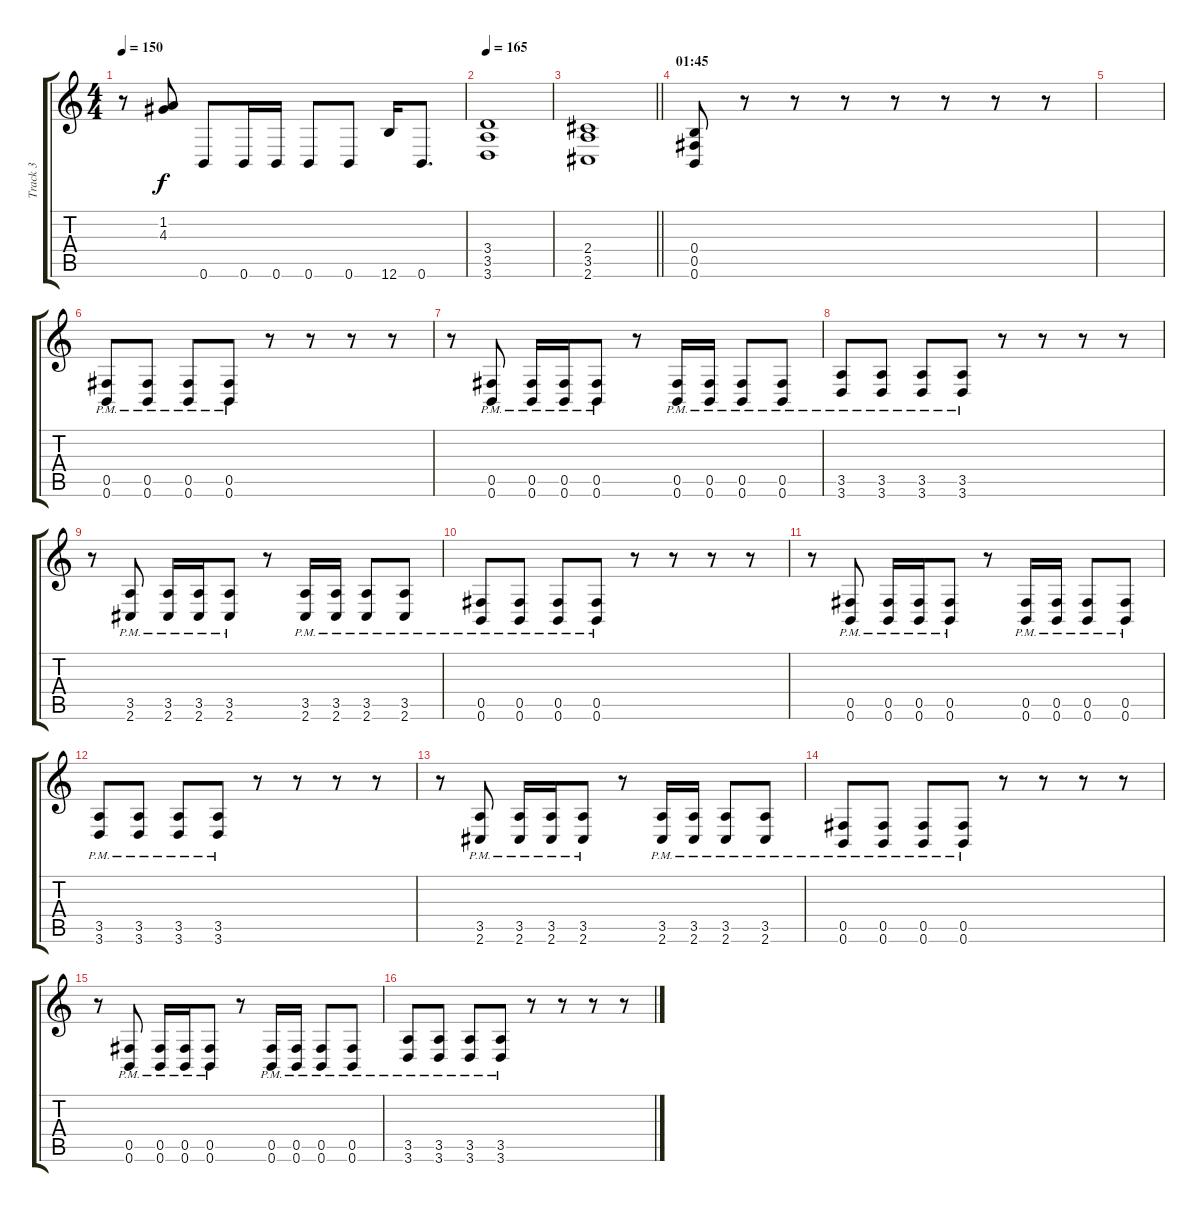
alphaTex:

\track ("Track 3" "Track 3") {instrument overdrivenguitar}
\staff {score tabs}
\tuning (Db4 Ab3 E3 B2 Gb2 B1) {hide}
\ts (4 4)
\tempo 150
\clef g2
\ks c
r.8{dy f} (1.2 4.3).8 0.6.8 0.6.16 0.6.16 0.6.8 0.6.8 12.6.16 0.6.8{d} |
\tempo 165
(3.4 3.5 3.6).1 |
\barLineRight lightlight
(2.4 3.5 2.6).1 |
\section ("" "01:45")
(0.4 0.5 0.6).8 r.8 r.8 r.8 r.8 r.8 r.8 r.8 |
|
(0.5{pm} 0.6{pm}).8 (0.5{pm} 0.6{pm}).8 (0.5{pm} 0.6{pm}).8 (0.5{pm} 0.6{pm}).8 r.8 r.8 r.8 r.8 |
r.8 (0.5{pm} 0.6{pm}).8 (0.5{pm} 0.6{pm}).16 (0.5{pm} 0.6{pm}).16 (0.5{pm} 0.6{pm}).8 r.8 (0.5{pm} 0.6{pm}).16 (0.5{pm} 0.6{pm}).16 (0.5{pm} 0.6{pm}).8 (0.5{pm} 0.6{pm}).8 |
(3.5{pm} 3.6{pm}).8 (3.5{pm} 3.6{pm}).8 (3.5{pm} 3.6{pm}).8 (3.5{pm} 3.6{pm}).8 r.8 r.8 r.8 r.8 |
r.8 (3.5{pm} 2.6{pm}).8 (3.5{pm} 2.6{pm}).16 (3.5{pm} 2.6{pm}).16 (3.5{pm} 2.6{pm}).8 r.8 (3.5{pm} 2.6{pm}).16 (3.5{pm} 2.6{pm}).16 (3.5{pm} 2.6{pm}).8 (3.5{pm} 2.6{pm}).8 |
(0.5{pm} 0.6{pm}).8 (0.5{pm} 0.6{pm}).8 (0.5{pm} 0.6{pm}).8 (0.5{pm} 0.6{pm}).8 r.8 r.8 r.8 r.8 |
r.8 (0.5{pm} 0.6{pm}).8 (0.5{pm} 0.6{pm}).16 (0.5{pm} 0.6{pm}).16 (0.5{pm} 0.6{pm}).8 r.8 (0.5{pm} 0.6{pm}).16 (0.5{pm} 0.6{pm}).16 (0.5{pm} 0.6{pm}).8 (0.5{pm} 0.6{pm}).8 |
(3.5{pm} 3.6{pm}).8 (3.5{pm} 3.6{pm}).8 (3.5{pm} 3.6{pm}).8 (3.5{pm} 3.6{pm}).8 r.8 r.8 r.8 r.8 |
r.8 (3.5{pm} 2.6{pm}).8 (3.5{pm} 2.6{pm}).16 (3.5{pm} 2.6{pm}).16 (3.5{pm} 2.6{pm}).8 r.8 (3.5{pm} 2.6{pm}).16 (3.5{pm} 2.6{pm}).16 (3.5{pm} 2.6{pm}).8 (3.5{pm} 2.6{pm}).8 |
(0.5{pm} 0.6{pm}).8 (0.5{pm} 0.6{pm}).8 (0.5{pm} 0.6{pm}).8 (0.5{pm} 0.6{pm}).8 r.8 r.8 r.8 r.8 |
r.8 (0.5{pm} 0.6{pm}).8 (0.5{pm} 0.6{pm}).16 (0.5{pm} 0.6{pm}).16 (0.5{pm} 0.6{pm}).8 r.8 (0.5{pm} 0.6{pm}).16 (0.5{pm} 0.6{pm}).16 (0.5{pm} 0.6{pm}).8 (0.5{pm} 0.6{pm}).8 |
(3.5{pm} 3.6{pm}).8 (3.5{pm} 3.6{pm}).8 (3.5{pm} 3.6{pm}).8 (3.5{pm} 3.6{pm}).8 r.8 r.8 r.8 r.8
